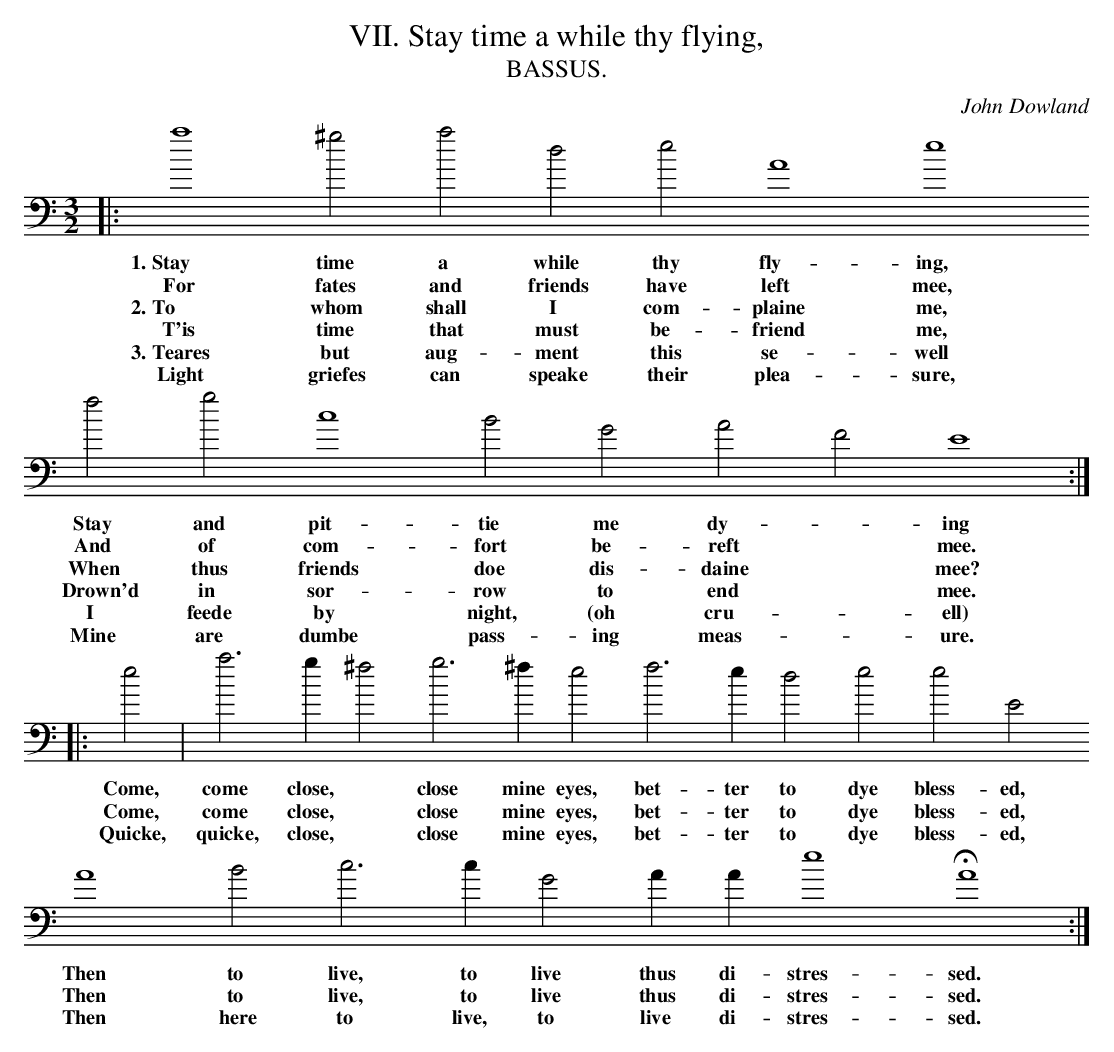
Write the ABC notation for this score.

X:1
T:VII. Stay time a while thy flying,
T:BASSUS.
C: John Dowland
L:1/4
M:3/2
K:A min bass
|:a4 ^g2 a2 d2 e2 A4 e4
w:1.~Stay time a while thy fly- ing,
w:For fates and friends have left mee,
w:2.~To whom shall I com- plaine me,
w:T'is time that must be- friend me,
w:3.~Teares but aug- ment this se- well
w:Light griefes can speake their plea- sure,
f2 g2 c4 B2 G2 A2 F2 E4 :|
w:Stay and pit- tie me dy- * ing
w: And of com- fort be- reft * mee.
w:When thus friends doe dis- daine * mee?
w:Drown'd in sor- row to end * mee.
w:I feede by night, (oh cru- * ell)
w:Mine are dumbe pass- ing meas- * ure.
|:e2 | a3 g ^f2 g3 ^f e2 f3 e d2 e2 e2 E2
w:Come, come close, * close mine eyes, bet- ter to dye bless- ed,
w:Come, come close, * close mine eyes, bet- ter to dye bless- ed,
w:Quicke, quicke, close, * close mine eyes, bet- ter to dye bless- ed,
A4 B2 c3 c G2 A A e4 HA4 :|
w:Then to live, to live thus di- stres- sed.
w:Then to live, to live thus di- stres- sed.
w:Then here to live, to live di- stres- sed.
